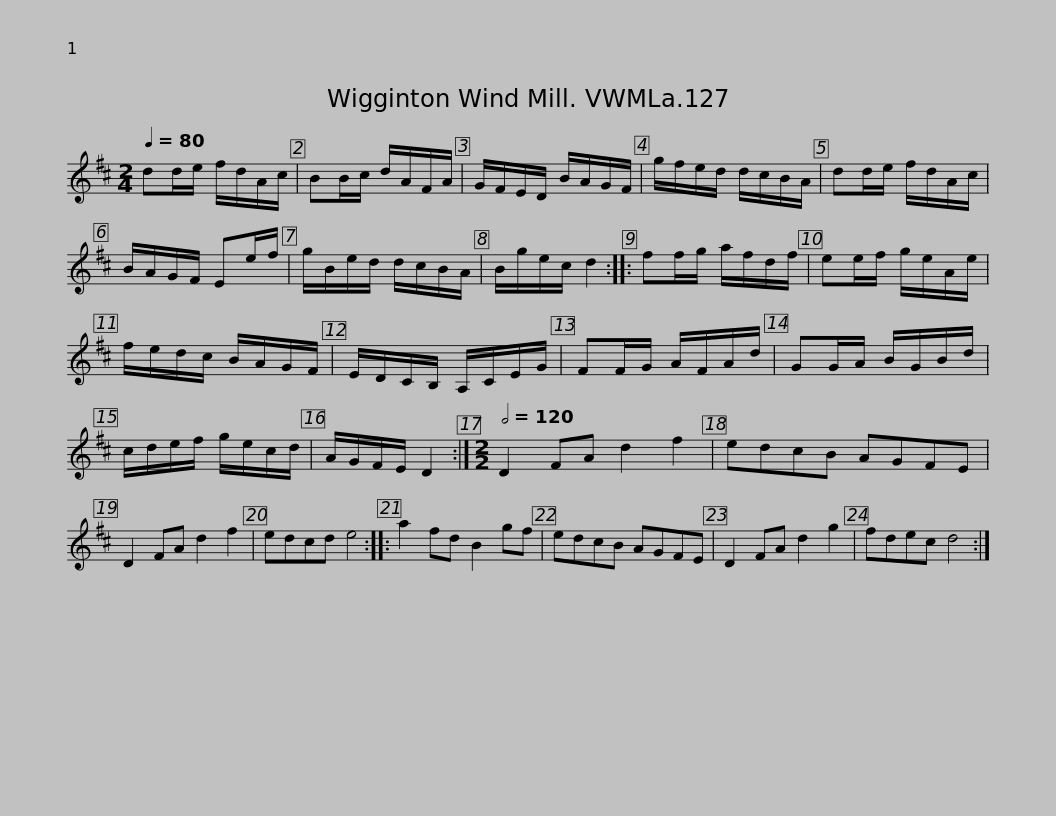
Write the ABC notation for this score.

X:1
L:1/8
Q:1/4=80
M:2/4
I:linebreak $
K:D
V:1 treble
V:1
 dd/e/ f/d/A/c/ | BB/c/ d/A/F/A/ | G/F/E/D/ B/A/G/F/ | g/f/e/d/ d/c/B/A/ | dd/e/ f/d/A/c/ | %5
 B/A/G/F/ Ee/f/ |$ g/B/e/d/ d/c/B/A/ | B/g/e/c/ d2 :: ff/g/ a/f/d/f/ | ee/f/ g/e/A/e/ | %10
 f/e/d/c/ B/A/G/F/ | E/D/C/B,/ A,/C/E/G/ |$ FF/G/ A/F/A/d/ | GG/A/ B/G/B/d/ | c/d/e/f/ g/e/c/d/ | %15
 A/G/F/E/ D2 :|[M:2/2][Q:1/2=120] D2 FA d2 f2 | edcB AGFE | D2 FA d2 f2 |$ edcd e4 :: %20
 a2 fd B2 gf | edcB AGFE | D2 FA d2 g2 | fdec d4 :| %24
